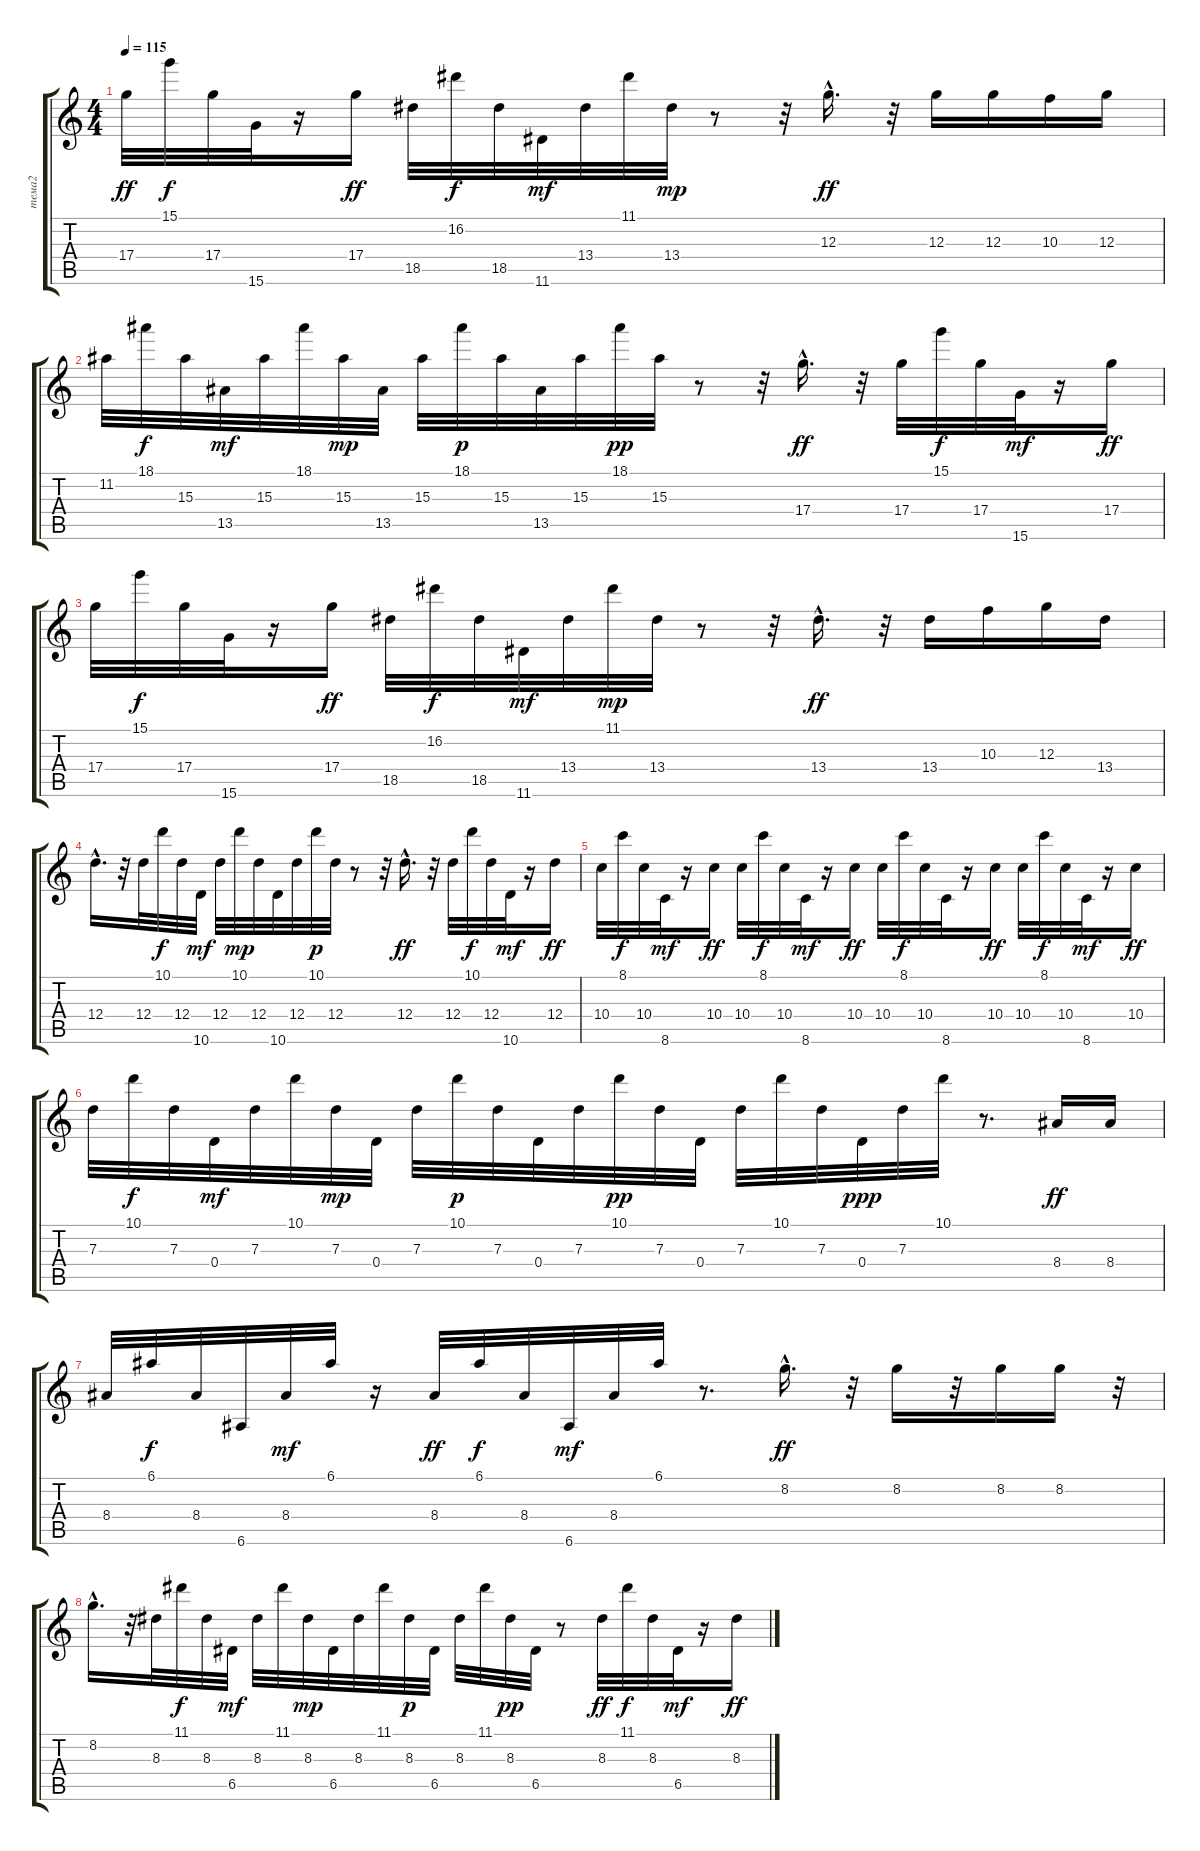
\track ("тема2" "тема2") {instrument overdrivenguitar}
\staff {score tabs}
\tuning (E4 B3 G3 D3 A2 E2) {hide}
\ts (4 4)
\tempo 115
\clef g2
\ks c
17.4.32{dy ff} 15.1.32{dy f} 17.4.32 15.6.32 r.16 17.4.16{dy ff} 18.5.32 16.2.32{dy f} 18.5.32 11.6.32{dy mf} 13.4.32 11.1.32 13.4.32{dy mp} r.8 r.32 12.3{hac}.16{d dy ff} r.32 12.3.16 12.3.16 10.3.16 12.3.16 |
11.2.32 18.1.32{dy f} 15.3.32 13.5.32{dy mf} 15.3.32 18.1.32 15.3.32{dy mp} 13.5.32 15.3.32 18.1.32{dy p} 15.3.32 13.5.32 15.3.32 18.1.32{dy pp} 15.3.32 r.8 r.32 17.4{hac}.16{d dy ff} r.32 17.4.32 15.1.32{dy f} 17.4.32 15.6.32{dy mf} r.16 17.4.16{dy ff} |
17.4.32 15.1.32{dy f} 17.4.32 15.6.32 r.16 17.4.16{dy ff} 18.5.32 16.2.32{dy f} 18.5.32 11.6.32{dy mf} 13.4.32 11.1.32{dy mp} 13.4.32 r.8 r.32 13.4{hac}.16{d dy ff} r.32 13.4.16 10.3.16 12.3.16 13.4.16 |
12.4{hac}.16{d} r.32 12.4.32 10.1.32{dy f} 12.4.32 10.6.32{dy mf} 12.4.32 10.1.32{dy mp} 12.4.32 10.6.32 12.4.32 10.1.32{dy p} 12.4.32 r.8 r.32 12.4{hac}.16{d dy ff} r.32 12.4.32 10.1.32{dy f} 12.4.32 10.6.32{dy mf} r.16 12.4.16{dy ff} |
10.4.32 8.1.32{dy f} 10.4.32 8.6.32{dy mf} r.16 10.4.16{dy ff} 10.4.32 8.1.32{dy f} 10.4.32 8.6.32{dy mf} r.16 10.4.16{dy ff} 10.4.32 8.1.32{dy f} 10.4.32 8.6.32 r.16 10.4.16{dy ff} 10.4.32 8.1.32{dy f} 10.4.32 8.6.32{dy mf} r.16 10.4.16{dy ff} |
7.3.32 10.1.32{dy f} 7.3.32 0.4.32{dy mf} 7.3.32 10.1.32 7.3.32{dy mp} 0.4.32 7.3.32 10.1.32{dy p} 7.3.32 0.4.32 7.3.32 10.1.32{dy pp} 7.3.32 0.4.32 7.3.32 10.1.32 7.3.32 0.4.32{dy ppp} 7.3.32 10.1.32 r.8{d} 8.4.16{dy ff} 8.4.16 |
8.4.32 6.1.32{dy f} 8.4.32 6.6.32 8.4.32{dy mf} 6.1.32 r.16 8.4.32{dy ff balance 0} 6.1.32{dy f} 8.4.32 6.6.32{dy mf} 8.4.32 6.1.32 r.8{d} 8.2{hac}.16{d dy ff} r.32 8.2.16 r.32 8.2.16 8.2.16 r.32 |
8.2{hac}.16{d} r.32 8.3.32 11.1.32{dy f} 8.3.32 6.5.32{dy mf} 8.3.32 11.1.32 8.3.32{dy mp} 6.5.32{balance 16} 8.3.32 11.1.32 8.3.32{dy p} 6.5.32 8.3.32 11.1.32 8.3.32{dy pp} 6.5.32 r.8 8.3.32{dy ff} 11.1.32{dy f} 8.3.32 6.5.32{dy mf} r.16 8.3.16{dy ff balance 8}
